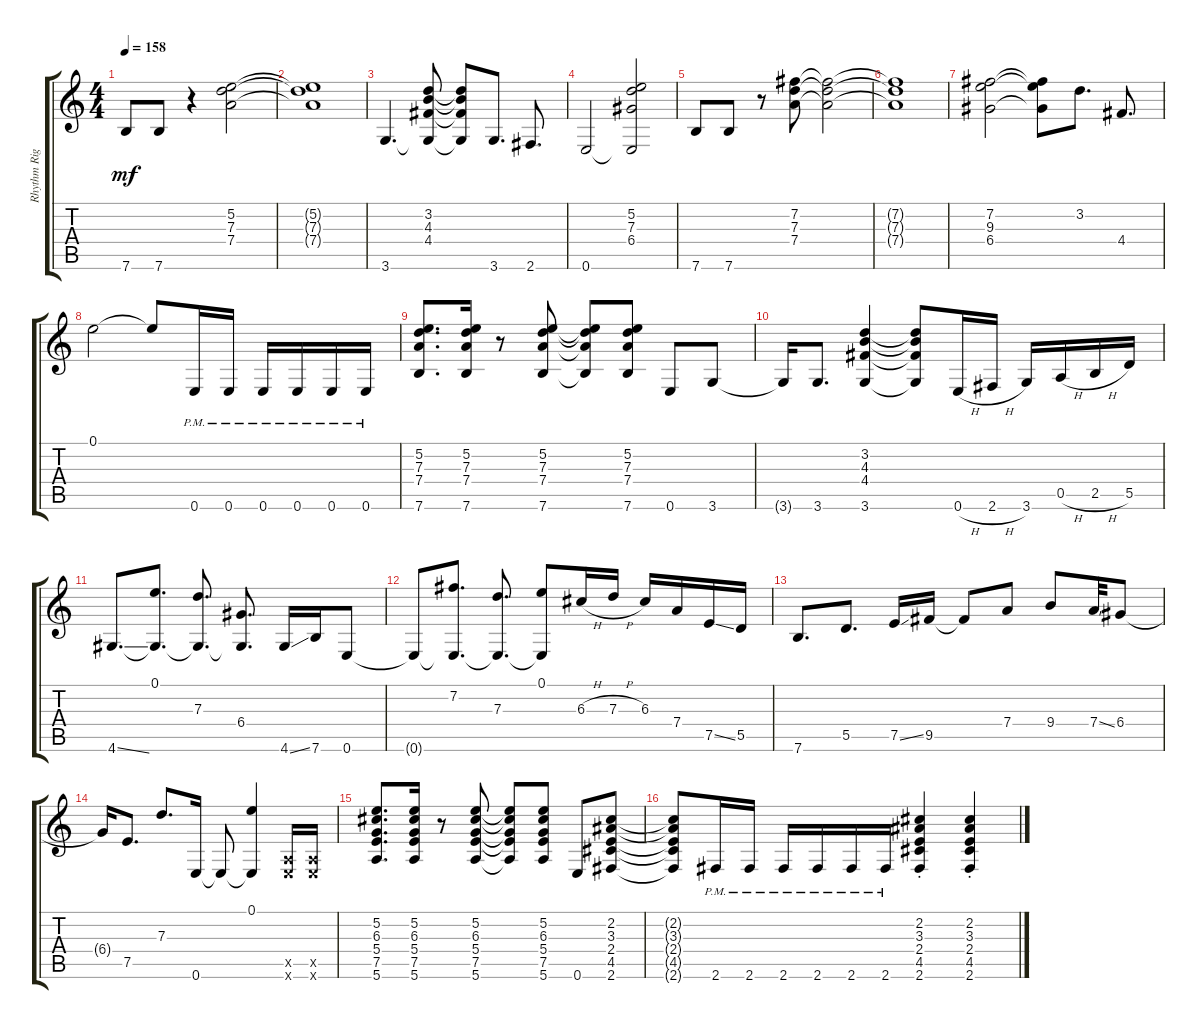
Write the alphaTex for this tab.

\track ("Rhythm Right" "Rhythm Rig") {instrument overdrivenguitar}
\staff {score tabs}
\tuning (E4 B3 G3 D3 A2 E2) {hide}
\ts (4 4)
\tempo 158
\clef g2
\ks c
7.6.8{dy mf} 7.6.8 r.4 (5.2 7.3 7.4).2 |
(5.2{t} 7.3{t} 7.4{t}).1 |
3.6.4{d} (3.2 4.3 4.4 3.6{t}).8 (3.2{t} 4.3{t} 4.4{t} 3.6{t}).8 3.6.8{d} 2.6.8{d} |
0.6.2 (5.2 7.3 6.4 0.6{t}).2 |
7.6.8 7.6.8 r.8 (7.2 7.3 7.4).8 (7.2{t} 7.3{t} 7.4{t}).2 |
(7.2{t} 7.3{t} 7.4{t}).1 |
(7.2 9.3 6.4).2 (7.2{t} 9.3{t} 6.4{t}).8 3.2.8{d} 4.4.8{d} |
0.1.2 0.1{t}.8 0.6{pm}.16 0.6{pm}.16 0.6{pm}.16 0.6{pm}.16 0.6{pm}.16 0.6{pm}.16 |
(5.2 7.3 7.4 7.6).8{d} (5.2 7.3 7.4 7.6).16 r.8 (5.2 7.3 7.4 7.6).8 (5.2{t} 7.3{t} 7.4{t} 7.6{t}).8 (5.2 7.3 7.4 7.6).8 0.6.8 3.6.8 |
3.6{t}.16 3.6.8{d} (3.2 4.3 4.4 3.6).4 (3.2{t} 4.3{t} 4.4{t} 3.6{t}).8 0.6{h}.16 2.6{h}.16 3.6.16 0.5{h}.16 2.5{h}.16 5.5.16 |
4.6{ss}.8{d} (0.1 4.6{t}).8{d} (7.3 4.6{t}).8{d} (6.4 4.6{t}).8{d} 4.6{ss}.16 7.6.16 0.6.8 |
0.6{t}.8 (7.2 0.6{t}).8{d} (7.3 0.6{t}).8{d} (0.1 0.6{t}).8 6.3{h}.16 7.3{h}.16 6.3.16 7.4.16 7.5{ss}.16 5.5.16 |
7.6.8{d} 5.5.8{d} 7.5{ss}.16 9.5.16 9.5{t}.8 7.4.8 9.4.8 7.4{ss}.32 6.4.8 |
6.4{t}.16 7.5.8{d} 7.3.8{d} 0.6.16 0.6{t}.8 (0.1 0.6{t}).4 (0.5{x} 0.6{x}).16 (0.5{x} 0.6{x}).16 |
(5.2 6.3 5.4 7.5 5.6).8{d} (5.2 6.3 5.4 7.5 5.6).16 r.8 (5.2 6.3 5.4 7.5 5.6).8 (5.2{t} 6.3{t} 5.4{t} 7.5{t} 5.6{t}).8 (5.2 6.3 5.4 7.5 5.6).8 0.6.8 (2.2 3.3 2.4 4.5 2.6).8 |
(2.2{t} 3.3{t} 2.4{t} 4.5{t} 2.6{t}).8 2.6{pm}.16 2.6{pm}.16 2.6{pm}.16 2.6{pm}.16 2.6{pm}.16 2.6{pm}.16 (2.2{st} 3.3{st} 2.4{st} 4.5{st} 2.6{st}).4 (2.2{st} 3.3{st} 2.4{st} 4.5{st} 2.6{st}).4
